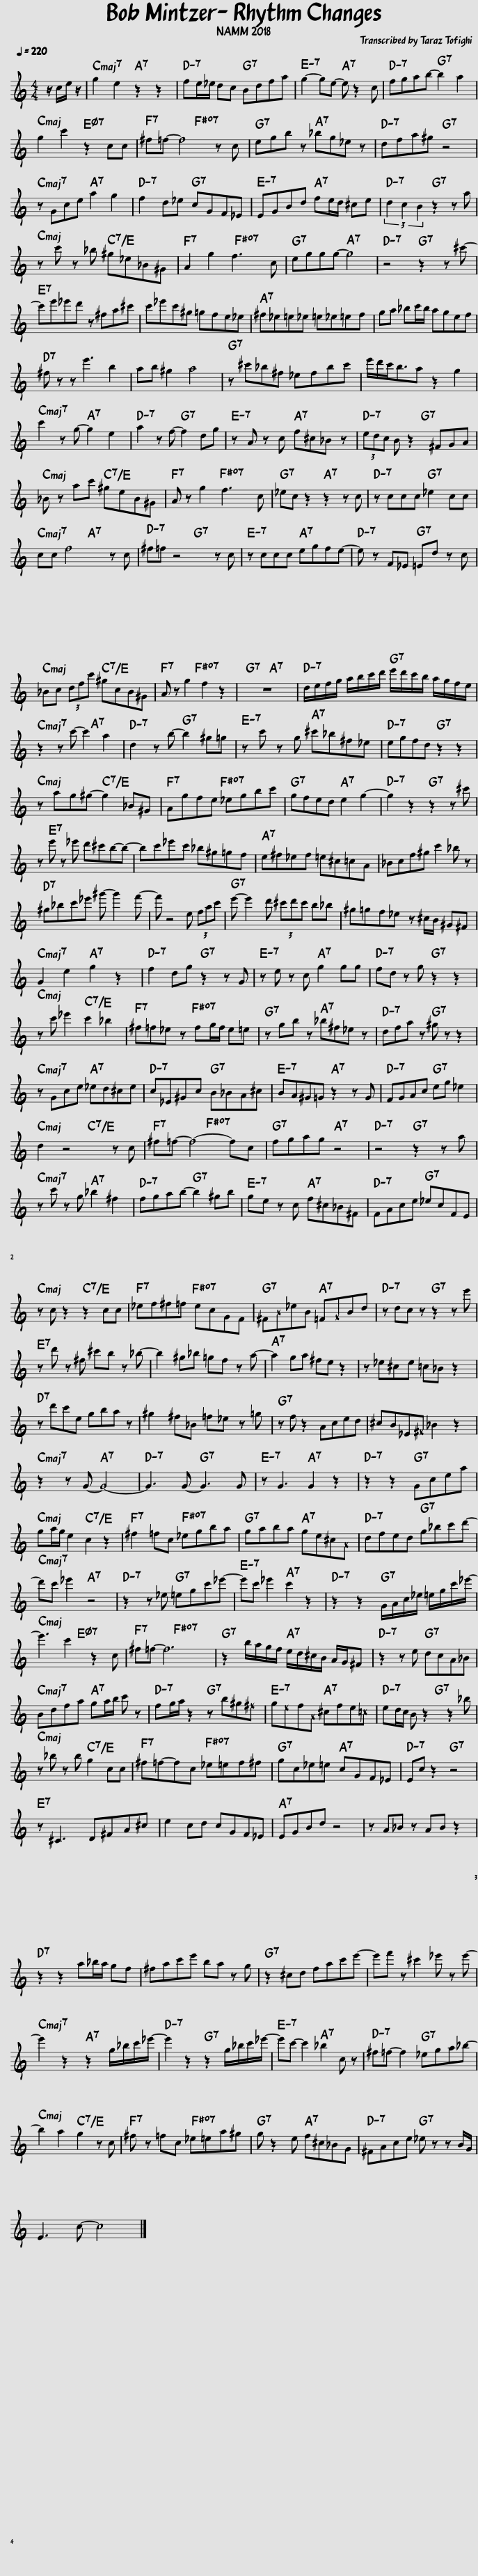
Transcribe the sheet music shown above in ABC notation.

X:1
L:1/8
M:4/4
I:linebreak $
K:none
V:1 treble transpose=-14
V:1
[K:C] z/ c/e/ z/ |[Q:1/4=220] g2 e2 z2 z2 | fe/_e/ dc Bdfa | g2- ge- e z2 c | fgab- b2 a2 |$ %5
 g2 c'2 z2 cc | ^f=f- f4 z c | egb z _bg_e z | dfa^g z4 |$ z Gce a2 g2 | %10
 f2 d_e cGF_E | EGBd fe/d/ ^ce | (3d2 c2 B2 z2 z a |$ z c' z _b ^g_e_B^G | A2 g2 f3 c | %15
 eggg- g4 | z4 z2 z ^c'- |$ c'e'_e'd' z ^fa^c' | c'_e'c'^g =gfe_e | ^f_e=e_e =e_e=ef | %20
 ga _bc'/b/ agef |$ ^f z z e'3 b2 | ab ^g2 a4 | z ^c'_b^f _efbc' | e'/d'/c'<ba z2 g2 |$ %25
 c'2 z g- g2 e2 | a2 z f- f2 dg | z A z c f^c_B z | (3edc B z2 ^FGA |$ _B z ac' ^geB^G | %30
 A z g2 f3 c | _ec z2 z2 z c | z ccc _e2 cc |$ cc f4 z c | ^f=f z4 z c | %35
 z ccc egfe- | e z F_E =Ed z c |$ _Bc (3dfc' ^gcB^G | A z g2 f2 z2 | z8 | %40
 d/e/f/g/ a/b/c'/d'/ e'/d'/c'/b/ a/g/f/e/ |$ z2 z c'- c'2 a2 | d2 z b- b2 ^g=g | z c' z g ^c'_b^f_e | egfd z2 z2 |$ %45
 z ag^g- g2 _B^G | Agfe _egbc' | gfed e2 g2- | g2 z2 z2 z ^c' |$ z e' z _e' d'^c'b-b- | %50
 bc'_e'c' _b^g=gf | e^f_ef =e^c=cA | _Bcf^g c'2 _b z |$ ^g_bc'_e' ^g'- g'2 f'- | f' z4 e (3fac' | %55
 e'- e'2 d' (3^c'd'c' b_b | ^g=gf_e z ^c/B/ ^G^F |$ G2 e2 g2 z2 | f2 dg z2 z G | z e z c g2 gg | %60
 fd z g z2 z2 |$ z c' _e'2 c'2 _b2 | ^f=f_e z fg/f/ e=e | z gb z _b^f_e z | dfa z ^g z z2 |$ %65
 z Gce _ed^ce | c_E^Gc B_BA^c | BA^G=G z2 z G | FGAc eg _e2 |$ d2 z4 z c | %70
 ^f=f- f4- fc | fgag z4 | z4 z2 z a |$ z c' z g _b2 ^f2 | fgab- b2 ^gb | %75
 ge z c f^c_B^F | FAce _ecFE |$ z c z2 z2 cc | _ef^f=f ecGF | ^FB_eB =FGBd | %80
 z dc z z2 z e' |$ z d' z ^f ^c'b z _b- | b2 ^g_b =gf z a- | a2 ga ^fe z2 | z _e^ce =c_B z2 |$ %85
 z d'c'e gba z | ^g2 ^f_B =f_e z =g | z f z2 Aced | ^cB_E^F _B2 z2 |$ z2 z G- G4- | %90
 G3 G- G3 G | z G3 G2 z2 | z2 z2 Gcea |$ ga/g/ e2 c2 z2 | ^f2 =fc _egba | %95
 gaba ge^cA | dfed g_bc'd'- |$ d'c' _e'2 z4 | z2 z _e =egc'_e'- | e'c' _e'2 c'2 z2 | %100
 z2 z2 G/A/c/_e/ =e/g/c'/_e'/- |$ e'3 c'2 z2 c | ^f=f- f6 | z2 b/a/g/f/ e/d/^c/B/ A/G/^F | z2 z e dcA_B |$ %105
 Bdfa ga/b/ c' z | fg/a/ z2 z b^g^f | gefA ^cfe=c | ed/c/ B z2 z2 _b |$ z _b z b g2 cc | %110
 ^f=f-fc _e=ef^f | gc_e=e cGF_E | Ec z2 z4 |$ z ^C3 D^FA^c | e2 cd cGF_E | %115
 EGBd z4 | z A_B z AB z2 |$ z2 z2 a_b/a/ gf | ^fac'e' ba z g | z2 ^cd fac'e'- | %120
 e'f' z ^c'2 _e' z e'- |$ e'2 z2 z2 g/_b/c'/_e'/- | e'2 z2 z2 g/_b/c'/_e'/- | e'c'- c'2 _b2 c z | ^f=f- f2 _ega_b- |$ %125
 b2 a2 g2 z c | ^f z =fc _e=ea^g | g z2 e f^c_BG | ^FAce _e z z B/G/ |$ E3 c- c4 |] %130
